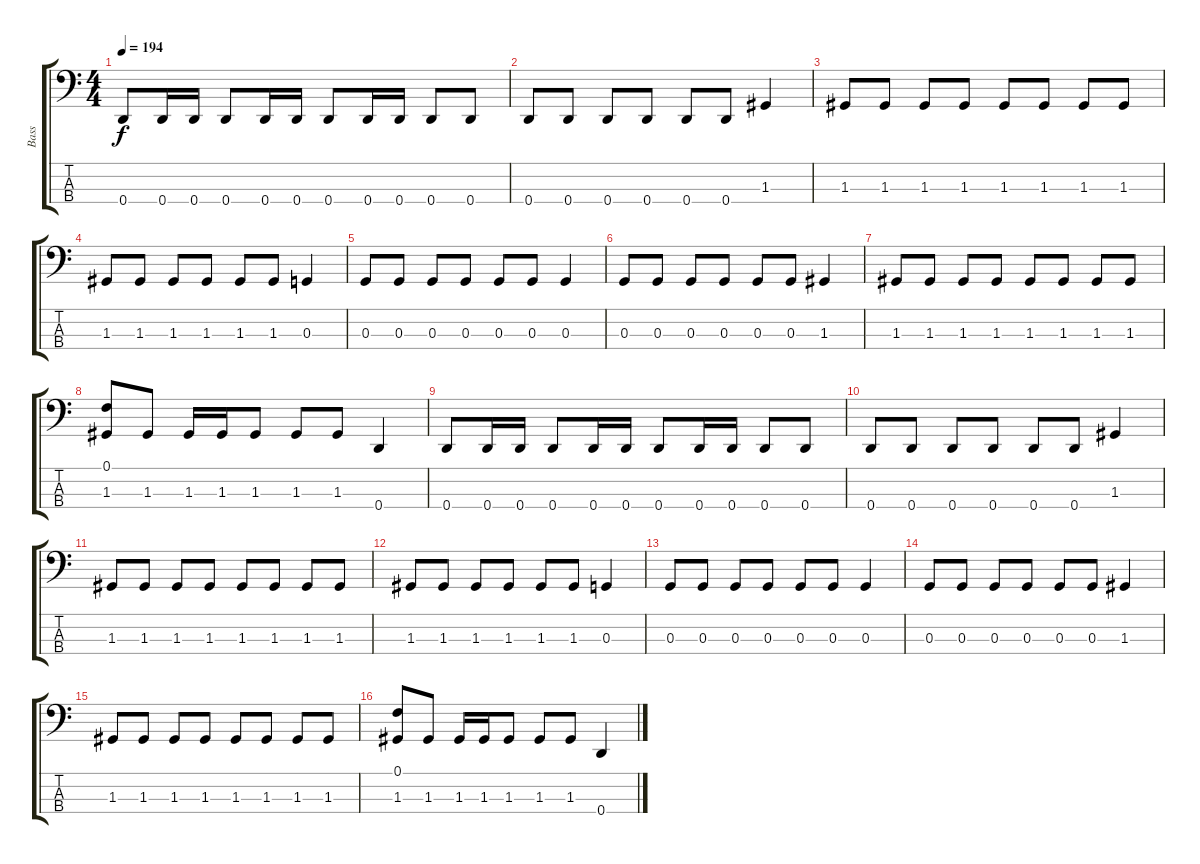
\track ("Bass" "Bass") {instrument electricbassfinger}
\staff {score tabs}
\tuning (F2 C2 G1 D1) {hide}
\ts (4 4)
\tempo 194
\clef f4
\ks c
0.4.8{dy f} 0.4.16 0.4.16 0.4.8 0.4.16 0.4.16 0.4.8 0.4.16 0.4.16 0.4.8 0.4.8 |
0.4.8 0.4.8 0.4.8 0.4.8 0.4.8 0.4.8 1.3.4 |
1.3.8 1.3.8 1.3.8 1.3.8 1.3.8 1.3.8 1.3.8 1.3.8 |
1.3.8 1.3.8 1.3.8 1.3.8 1.3.8 1.3.8 0.3.4 |
0.3.8 0.3.8 0.3.8 0.3.8 0.3.8 0.3.8 0.3.4 |
0.3.8 0.3.8 0.3.8 0.3.8 0.3.8 0.3.8 1.3.4 |
1.3.8 1.3.8 1.3.8 1.3.8 1.3.8 1.3.8 1.3.8 1.3.8 |
(0.1 1.3).8 1.3.8 1.3.16 1.3.16 1.3.8 1.3.8 1.3.8 0.4.4 |
0.4.8 0.4.16 0.4.16 0.4.8 0.4.16 0.4.16 0.4.8 0.4.16 0.4.16 0.4.8 0.4.8 |
0.4.8 0.4.8 0.4.8 0.4.8 0.4.8 0.4.8 1.3.4 |
1.3.8 1.3.8 1.3.8 1.3.8 1.3.8 1.3.8 1.3.8 1.3.8 |
1.3.8 1.3.8 1.3.8 1.3.8 1.3.8 1.3.8 0.3.4 |
0.3.8 0.3.8 0.3.8 0.3.8 0.3.8 0.3.8 0.3.4 |
0.3.8 0.3.8 0.3.8 0.3.8 0.3.8 0.3.8 1.3.4 |
1.3.8 1.3.8 1.3.8 1.3.8 1.3.8 1.3.8 1.3.8 1.3.8 |
(0.1 1.3).8 1.3.8 1.3.16 1.3.16 1.3.8 1.3.8 1.3.8 0.4.4
